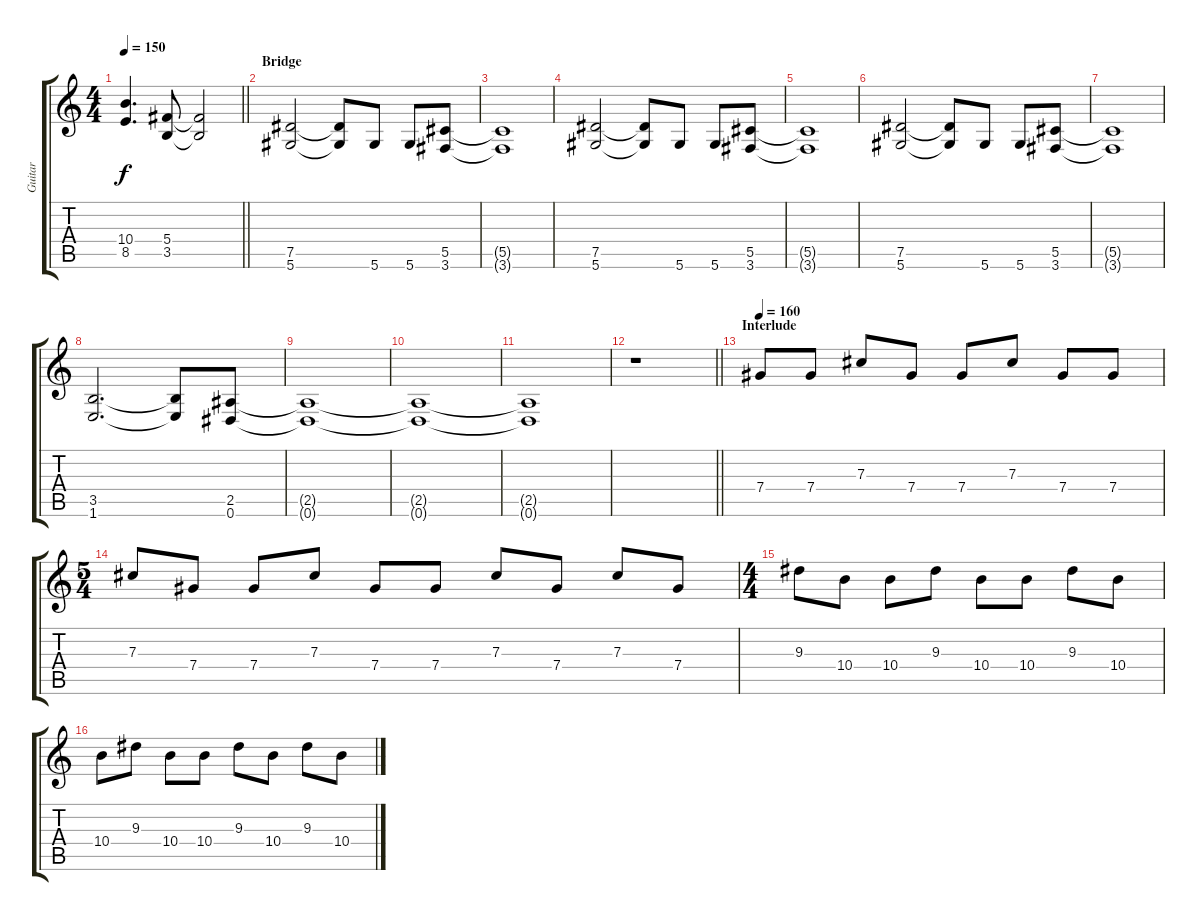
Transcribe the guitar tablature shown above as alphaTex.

\track ("Guitar" "Guitar") {instrument distortionguitar}
\staff {score tabs}
\tuning (Eb4 Bb3 Gb3 Db3 Ab2 Eb2) {hide}
\ts (4 4)
\tempo 150
\clef g2
\barLineRight lightlight
\ks c
(10.4{t} 8.5{t}).4{d dy f} (5.4 3.5).8 (5.4{t} 3.5{t}).2 |
\section ("" "Bridge")
(7.5 5.6).2 (7.5{t} 5.6{t}).8 5.6.8 5.6.8 (5.5 3.6).8 |
(5.5{t} 3.6{t}).1 |
(7.5 5.6).2 (7.5{t} 5.6{t}).8 5.6.8 5.6.8 (5.5 3.6).8 |
(5.5{t} 3.6{t}).1 |
(7.5 5.6).2 (7.5{t} 5.6{t}).8 5.6.8 5.6.8 (5.5 3.6).8 |
(5.5{t} 3.6{t}).1 |
(3.5 1.6).2{d} (3.5{t} 1.6{t}).8 (2.5 0.6).8 |
(2.5{t} 0.6{t}).1{volume 0} |
(2.5{t} 0.6{t}).1 |
(2.5{t} 0.6{t}).1 |
\barLineRight lightlight
r.1{volume 13} |
\section ("" "Interlude")
\tempo 160
7.4.8 7.4.8 7.3.8 7.4.8 7.4.8 7.3.8 7.4.8 7.4.8 |
\ts (5 4)
7.3.8 7.4.8 7.4.8 7.3.8 7.4.8 7.4.8 7.3.8 7.4.8 7.3.8 7.4.8 |
\ts (4 4)
9.3.8 10.4.8 10.4.8 9.3.8 10.4.8 10.4.8 9.3.8 10.4.8 |
10.4.8 9.3.8 10.4.8 10.4.8 9.3.8 10.4.8 9.3.8 10.4.8
